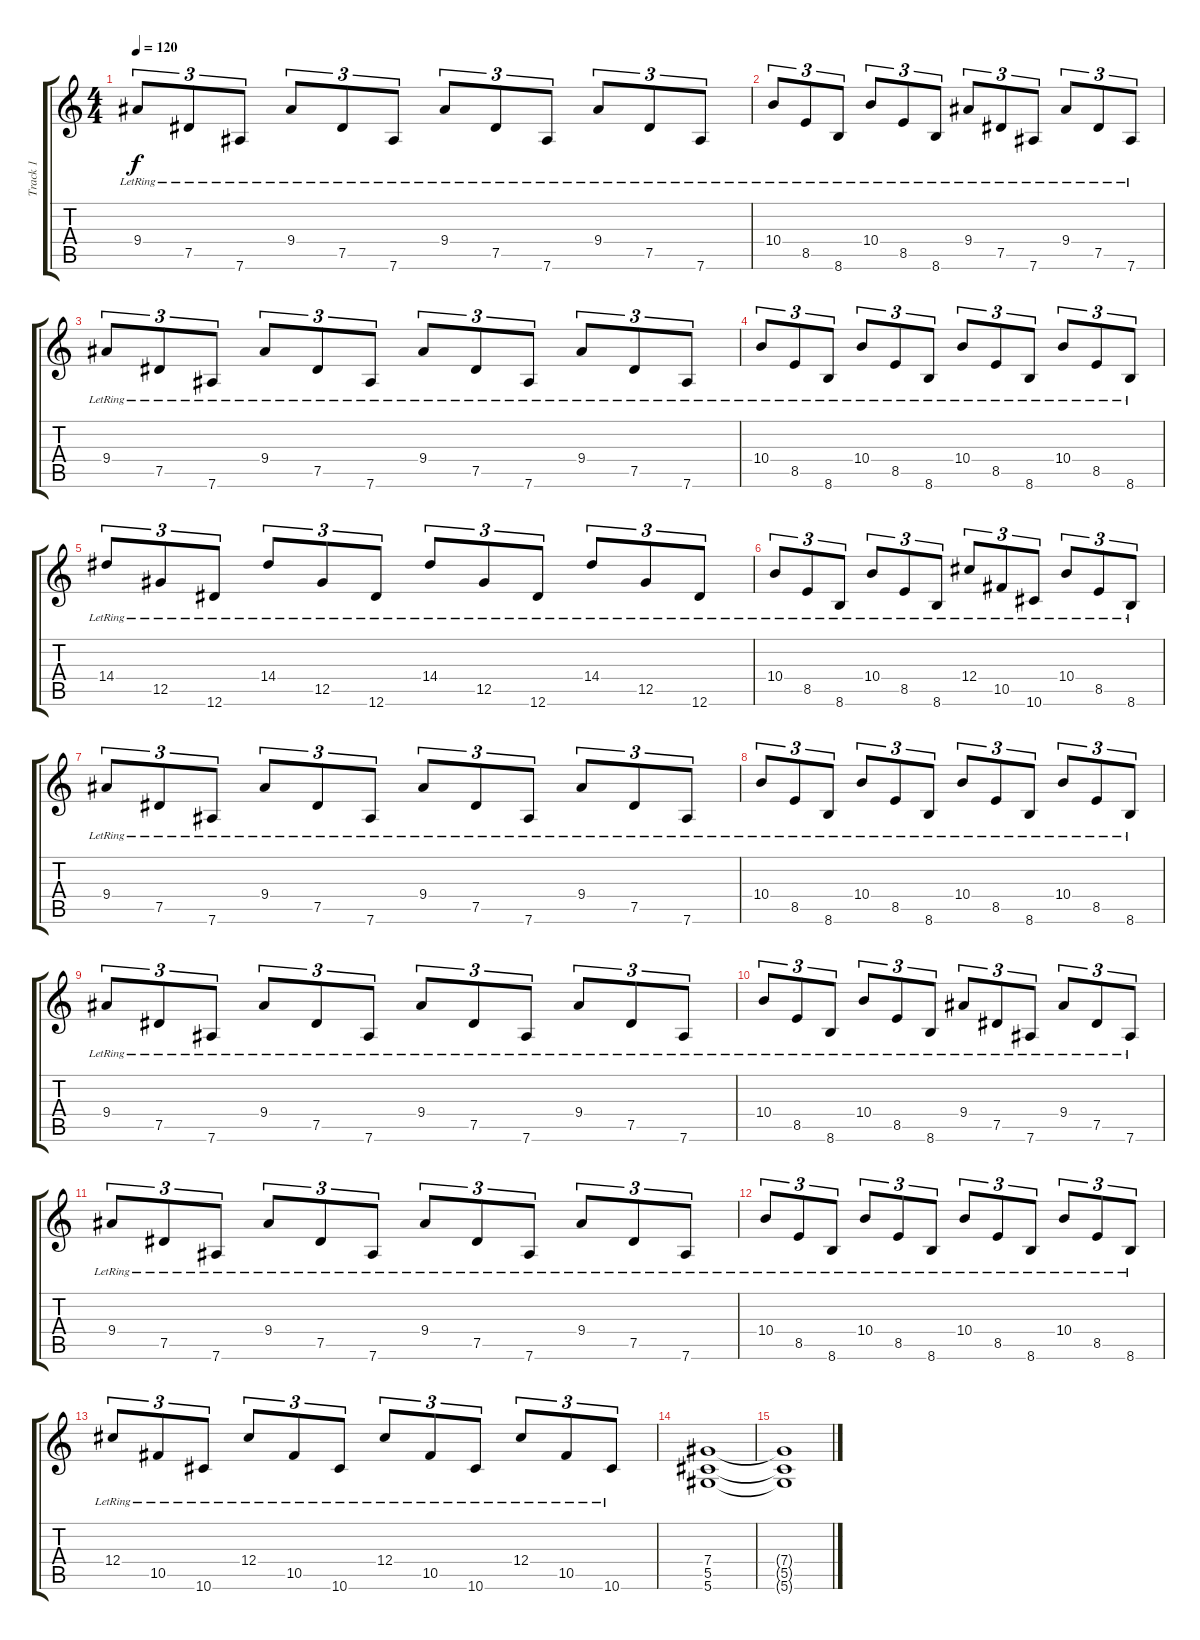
\track ("Track 1" "Track 1") {instrument acousticguitarsteel}
\staff {score tabs}
\tuning (Eb4 Bb3 Gb3 Db3 Ab2 Eb2) {hide}
\ts (4 4)
\tempo 120
\clef g2
\ks c
9.4{lr}.8{tu (3 2) dy f} 7.5{lr}.8{tu (3 2)} 7.6{lr}.8{tu (3 2)} 9.4{lr}.8{tu (3 2)} 7.5{lr}.8{tu (3 2)} 7.6{lr}.8{tu (3 2)} 9.4{lr}.8{tu (3 2)} 7.5{lr}.8{tu (3 2)} 7.6{lr}.8{tu (3 2)} 9.4{lr}.8{tu (3 2)} 7.5{lr}.8{tu (3 2)} 7.6{lr}.8{tu (3 2)} |
10.4{lr}.8{tu (3 2)} 8.5{lr}.8{tu (3 2)} 8.6{lr}.8{tu (3 2)} 10.4{lr}.8{tu (3 2)} 8.5{lr}.8{tu (3 2)} 8.6{lr}.8{tu (3 2)} 9.4{lr}.8{tu (3 2)} 7.5{lr}.8{tu (3 2)} 7.6{lr}.8{tu (3 2)} 9.4{lr}.8{tu (3 2)} 7.5{lr}.8{tu (3 2)} 7.6{lr}.8{tu (3 2)} |
9.4{lr}.8{tu (3 2)} 7.5{lr}.8{tu (3 2)} 7.6{lr}.8{tu (3 2)} 9.4{lr}.8{tu (3 2)} 7.5{lr}.8{tu (3 2)} 7.6{lr}.8{tu (3 2)} 9.4{lr}.8{tu (3 2)} 7.5{lr}.8{tu (3 2)} 7.6{lr}.8{tu (3 2)} 9.4{lr}.8{tu (3 2)} 7.5{lr}.8{tu (3 2)} 7.6{lr}.8{tu (3 2)} |
10.4{lr}.8{tu (3 2)} 8.5{lr}.8{tu (3 2)} 8.6{lr}.8{tu (3 2)} 10.4{lr}.8{tu (3 2)} 8.5{lr}.8{tu (3 2)} 8.6{lr}.8{tu (3 2)} 10.4{lr}.8{tu (3 2)} 8.5{lr}.8{tu (3 2)} 8.6{lr}.8{tu (3 2)} 10.4{lr}.8{tu (3 2)} 8.5{lr}.8{tu (3 2)} 8.6{lr}.8{tu (3 2)} |
14.4{lr}.8{tu (3 2)} 12.5{lr}.8{tu (3 2)} 12.6{lr}.8{tu (3 2)} 14.4{lr}.8{tu (3 2)} 12.5{lr}.8{tu (3 2)} 12.6{lr}.8{tu (3 2)} 14.4{lr}.8{tu (3 2)} 12.5{lr}.8{tu (3 2)} 12.6{lr}.8{tu (3 2)} 14.4{lr}.8{tu (3 2)} 12.5{lr}.8{tu (3 2)} 12.6{lr}.8{tu (3 2)} |
10.4{lr}.8{tu (3 2)} 8.5{lr}.8{tu (3 2)} 8.6{lr}.8{tu (3 2)} 10.4{lr}.8{tu (3 2)} 8.5{lr}.8{tu (3 2)} 8.6{lr}.8{tu (3 2)} 12.4{lr}.8{tu (3 2)} 10.5{lr}.8{tu (3 2)} 10.6{lr}.8{tu (3 2)} 10.4{lr}.8{tu (3 2)} 8.5{lr}.8{tu (3 2)} 8.6{lr}.8{tu (3 2)} |
9.4{lr}.8{tu (3 2)} 7.5{lr}.8{tu (3 2)} 7.6{lr}.8{tu (3 2)} 9.4{lr}.8{tu (3 2)} 7.5{lr}.8{tu (3 2)} 7.6{lr}.8{tu (3 2)} 9.4{lr}.8{tu (3 2)} 7.5{lr}.8{tu (3 2)} 7.6{lr}.8{tu (3 2)} 9.4{lr}.8{tu (3 2)} 7.5{lr}.8{tu (3 2)} 7.6{lr}.8{tu (3 2)} |
10.4{lr}.8{tu (3 2)} 8.5{lr}.8{tu (3 2)} 8.6{lr}.8{tu (3 2)} 10.4{lr}.8{tu (3 2)} 8.5{lr}.8{tu (3 2)} 8.6{lr}.8{tu (3 2)} 10.4{lr}.8{tu (3 2)} 8.5{lr}.8{tu (3 2)} 8.6{lr}.8{tu (3 2)} 10.4{lr}.8{tu (3 2)} 8.5{lr}.8{tu (3 2)} 8.6{lr}.8{tu (3 2)} |
9.4{lr}.8{tu (3 2)} 7.5{lr}.8{tu (3 2)} 7.6{lr}.8{tu (3 2)} 9.4{lr}.8{tu (3 2)} 7.5{lr}.8{tu (3 2)} 7.6{lr}.8{tu (3 2)} 9.4{lr}.8{tu (3 2)} 7.5{lr}.8{tu (3 2)} 7.6{lr}.8{tu (3 2)} 9.4{lr}.8{tu (3 2)} 7.5{lr}.8{tu (3 2)} 7.6{lr}.8{tu (3 2)} |
10.4{lr}.8{tu (3 2)} 8.5{lr}.8{tu (3 2)} 8.6{lr}.8{tu (3 2)} 10.4{lr}.8{tu (3 2)} 8.5{lr}.8{tu (3 2)} 8.6{lr}.8{tu (3 2)} 9.4{lr}.8{tu (3 2)} 7.5{lr}.8{tu (3 2)} 7.6{lr}.8{tu (3 2)} 9.4{lr}.8{tu (3 2)} 7.5{lr}.8{tu (3 2)} 7.6{lr}.8{tu (3 2)} |
9.4{lr}.8{tu (3 2)} 7.5{lr}.8{tu (3 2)} 7.6{lr}.8{tu (3 2)} 9.4{lr}.8{tu (3 2)} 7.5{lr}.8{tu (3 2)} 7.6{lr}.8{tu (3 2)} 9.4{lr}.8{tu (3 2)} 7.5{lr}.8{tu (3 2)} 7.6{lr}.8{tu (3 2)} 9.4{lr}.8{tu (3 2)} 7.5{lr}.8{tu (3 2)} 7.6{lr}.8{tu (3 2)} |
10.4{lr}.8{tu (3 2)} 8.5{lr}.8{tu (3 2)} 8.6{lr}.8{tu (3 2)} 10.4{lr}.8{tu (3 2)} 8.5{lr}.8{tu (3 2)} 8.6{lr}.8{tu (3 2)} 10.4{lr}.8{tu (3 2)} 8.5{lr}.8{tu (3 2)} 8.6{lr}.8{tu (3 2)} 10.4{lr}.8{tu (3 2)} 8.5{lr}.8{tu (3 2)} 8.6{lr}.8{tu (3 2)} |
12.4{lr}.8{tu (3 2)} 10.5{lr}.8{tu (3 2)} 10.6{lr}.8{tu (3 2)} 12.4{lr}.8{tu (3 2)} 10.5{lr}.8{tu (3 2)} 10.6{lr}.8{tu (3 2)} 12.4{lr}.8{tu (3 2)} 10.5{lr}.8{tu (3 2)} 10.6{lr}.8{tu (3 2)} 12.4{lr}.8{tu (3 2)} 10.5{lr}.8{tu (3 2)} 10.6{lr}.8{tu (3 2)} |
(7.4 5.5 5.6).1 |
(7.4{t} 5.5{t} 5.6{t}).1
